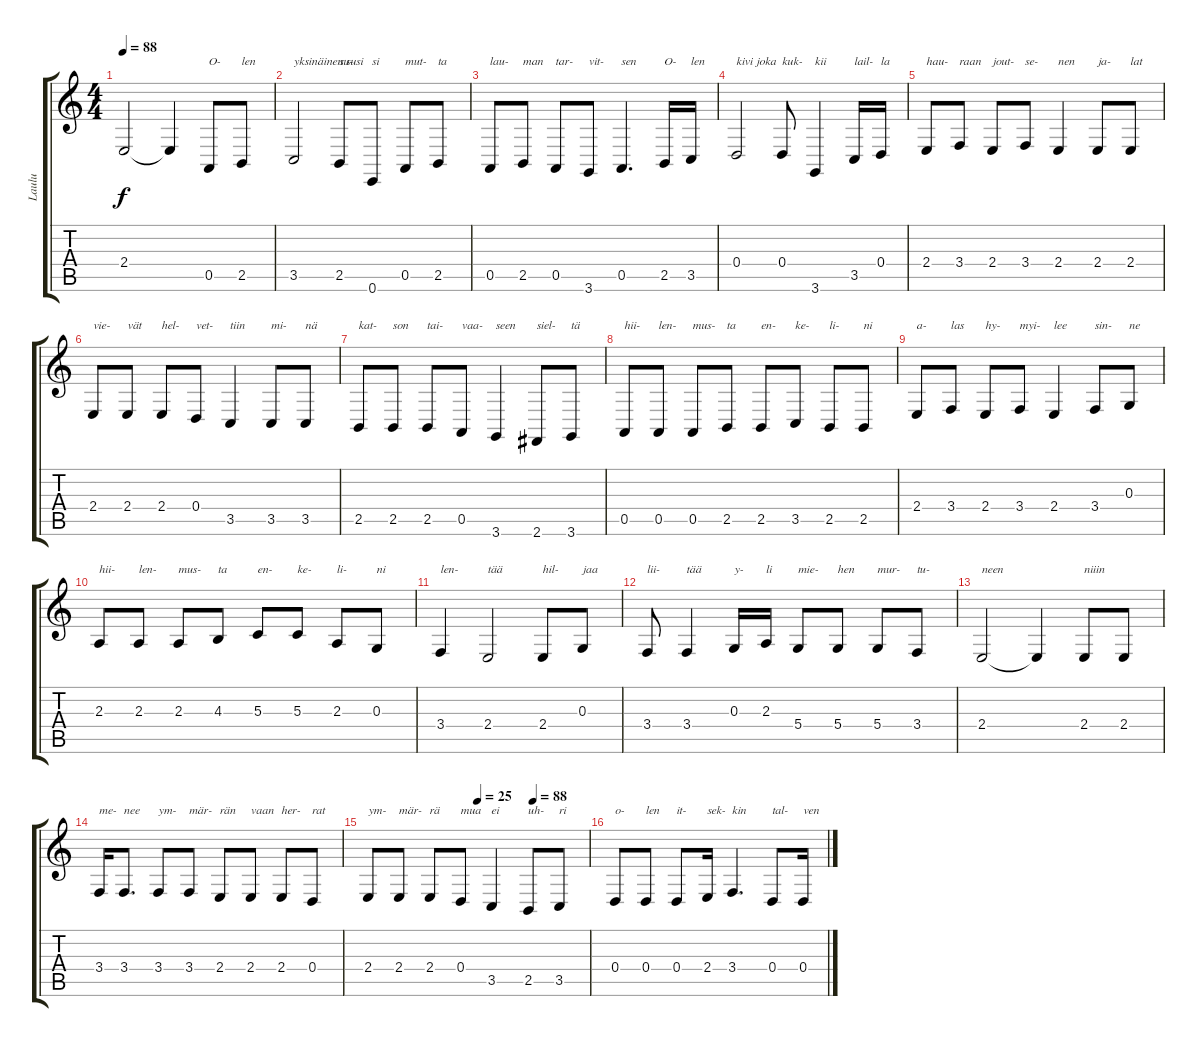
\track ("Laulu" "Laulu") {instrument altosax}
\staff {score tabs}
\tuning (E4 B3 G3 D3 A2 E2) {hide}
\ts (4 4)
\tempo 88
\clef g2
\ks c
2.4.2{dy f} 2.4{t}.4 0.5.8{txt "O-" volume 16} 2.5.8{txt "len"} |
3.5.2{txt "yksinäinen susi"} 2.5.8{txt "su-"} 0.6.8{txt "si"} 0.5.8{txt "mut-"} 2.5.8{txt "ta"} |
0.5.8{txt "lau-"} 2.5.8{txt "man"} 0.5.8{txt "tar-"} 3.6.8{txt "vit-"} 0.5.4{d txt "sen"} 2.5.16{txt "O-"} 3.5.16{txt "len"} |
0.4.2{txt "kivi joka"} 0.4.8{txt "kuk-"} 3.6.4{txt "kii"} 3.5.16{txt "lail-"} 0.4.16{txt "la"} |
2.4.8{txt "hau-"} 3.4.8{txt "raan"} 2.4.8{txt "jout-"} 3.4.8{txt "se-"} 2.4.4{txt "nen"} 2.4.8{txt "ja-"} 2.4.8{txt "lat"} |
2.4.8{txt "vie-"} 2.4.8{txt "vät"} 2.4.8{txt "hel-"} 0.4.8{txt "vet-"} 3.5.4{txt "tiin"} 3.5.8{txt "mi-"} 3.5.8{txt "nä"} |
2.5.8{txt "kat-"} 2.5.8{txt "son"} 2.5.8{txt "tai-"} 0.5.8{txt "vaa-"} 3.6.4{txt "seen"} 2.6.8{txt "siel-"} 3.6.8{txt "tä"} |
0.5.8{txt "hii-"} 0.5.8{txt "len-"} 0.5.8{txt "mus-"} 2.5.8{txt "ta"} 2.5.8{txt "en-"} 3.5.8{txt "ke-"} 2.5.8{txt "li-"} 2.5.8{txt "ni"} |
2.4.8{txt "a-"} 3.4.8{txt "las"} 2.4.8{txt "hy-"} 3.4.8{txt "myi-"} 2.4.4{txt "lee"} 3.4.8{txt "sin-"} 0.3.8{txt "ne"} |
2.3.8{txt "hii-"} 2.3.8{txt "len-"} 2.3.8{txt "mus-"} 4.3.8{txt "ta"} 5.3.8{txt "en-"} 5.3.8{txt "ke-"} 2.3.8{txt "li-"} 0.3.8{txt "ni"} |
3.4.4{txt "len-"} 2.4.2{txt "tää"} 2.4.8{txt "hil-"} 0.3.8{txt "jaa"} |
3.4.8{txt "lii-"} 3.4.4{txt "tää"} 0.3.16{txt "y-"} 2.3.16{txt "li"} 5.4.8{txt "mie-"} 5.4.8{txt "hen"} 5.4.8{txt "mur-"} 3.4.8{txt "tu-"} |
2.4.2{txt "neen"} 2.4{t}.4 2.4.8{txt "niiin"} 2.4.8 |
3.4.16{txt "me-"} 3.4.8{d txt "nee"} 3.4.8{txt "ym-"} 3.4.8{txt "mär-"} 2.4.8{txt "rän"} 2.4.8{txt "vaan"} 2.4.8{txt "her-"} 0.4.8{txt "rat"} |
\tempo (25 0.5)
\tempo (88 0.75)
2.4.8{txt "ym-"} 2.4.8{txt "mär-"} 2.4.8{txt "rä"} 0.4.8{txt "mua"} 3.5.4{txt "ei"} 2.5.8{txt "uh-"} 3.5.8{txt "ri"} |
0.4.8{txt "o-"} 0.4.8{txt "len"} 0.4.8{txt "it-"} 2.4.16{txt "sek-"} 3.4.4{d txt "kin"} 0.4.8{txt "tal-"} 0.4.16{txt "ven"}
